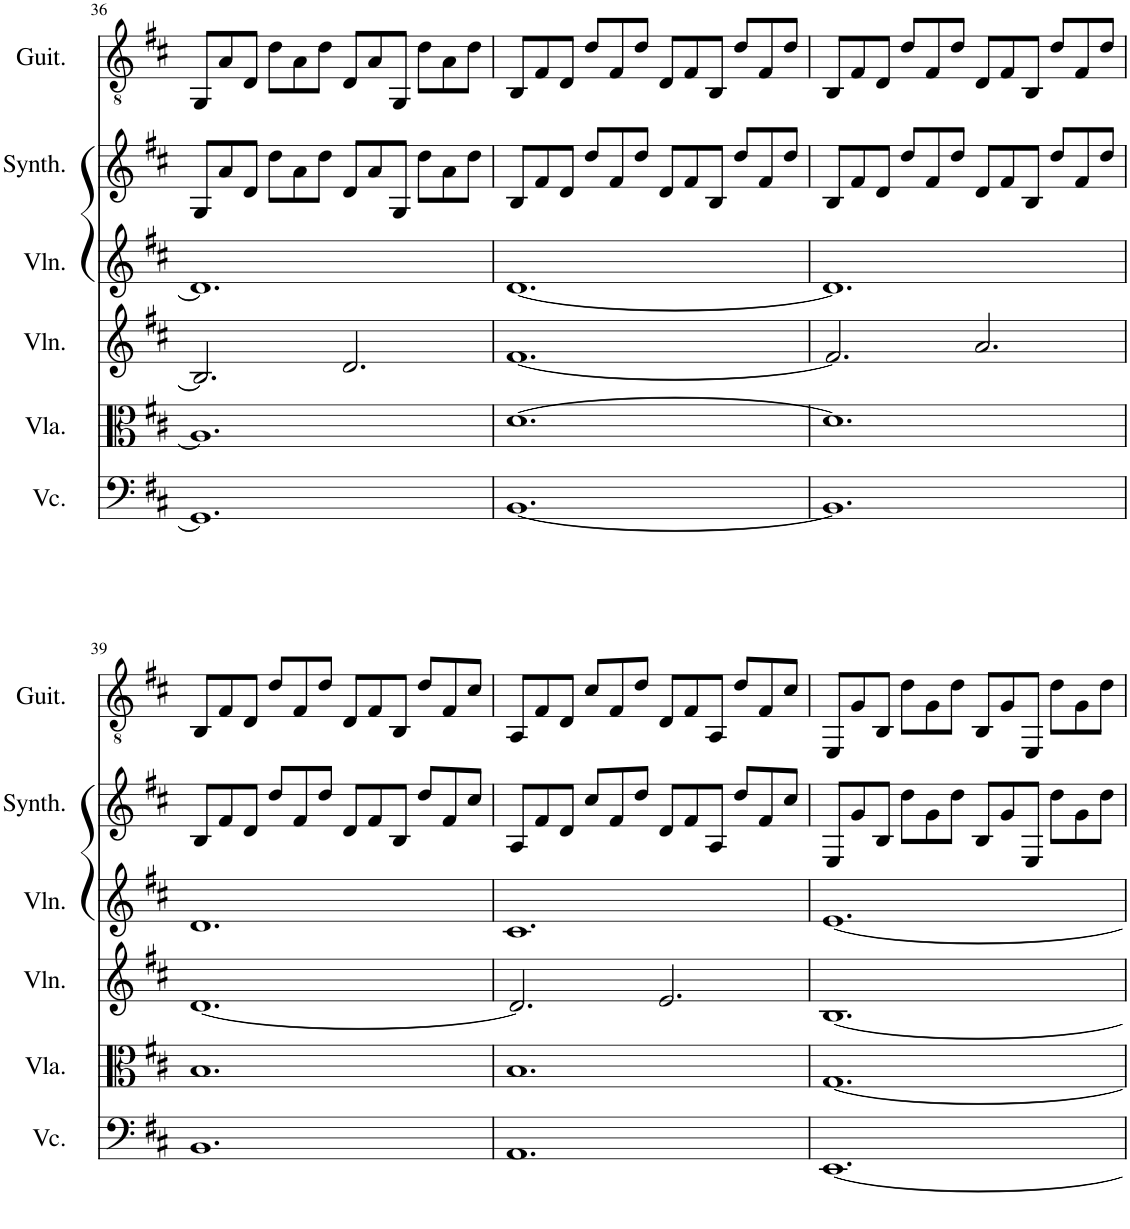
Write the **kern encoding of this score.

**kern	**kern	**kern	**kern	**kern	**kern
*part6	*part5	*part4	*part3	*part2	*part1
*staff6	*staff5	*staff4	*staff3	*staff2	*staff1
*I"Violoncello	*I"Viola	*I"Violin	*I"Violin	*I"Bowed Synthesizer	*I"Acoustic Guitar
*I'Vc.	*I'Vla.	*I'Vln.	*I'Vln.	*I'Synth.	*I'Guit.
!!LO:PB:g=z
*clefF4	*clefC3	*clefG2	*clefG2	*clefG2	*clefGv2
*k[f#c#]	*k[f#c#]	*k[f#c#]	*k[f#c#]	*k[f#c#]	*k[f#c#]
*M12/8	*M12/8	*M12/8	*M12/8	*M12/8	*M12/8
=36	=36	=36	=36	=36	=36
1.GG]	1.A]	2.B/]	1.d]	8G/L	8GG/L
.	.	.	.	8a/	8A/
.	.	.	.	8d/J	8D/J
.	.	.	.	8dd\L	8d\L
.	.	.	.	8a\	8A\
.	.	.	.	8dd\J	8d\J
.	.	2.d/	.	8d/L	8D/L
.	.	.	.	8a/	8A/
.	.	.	.	8G/J	8GG/J
.	.	.	.	8dd\L	8d\L
.	.	.	.	8a\	8A\
.	.	.	.	8dd\J	8d\J
=37	=37	=37	=37	=37	=37
[1.BB	[1.d	[1.f#	[1.d	8B/L	8BB/L
.	.	.	.	8f#/	8F#/
.	.	.	.	8d/J	8D/J
.	.	.	.	8dd/L	8d/L
.	.	.	.	8f#/	8F#/
.	.	.	.	8dd/J	8d/J
.	.	.	.	8d/L	8D/L
.	.	.	.	8f#/	8F#/
.	.	.	.	8B/J	8BB/J
.	.	.	.	8dd/L	8d/L
.	.	.	.	8f#/	8F#/
.	.	.	.	8dd/J	8d/J
=38	=38	=38	=38	=38	=38
1.BB]	1.d]	2.f#/]	1.d]	8B/L	8BB/L
.	.	.	.	8f#/	8F#/
.	.	.	.	8d/J	8D/J
.	.	.	.	8dd/L	8d/L
.	.	.	.	8f#/	8F#/
.	.	.	.	8dd/J	8d/J
.	.	2.a/	.	8d/L	8D/L
.	.	.	.	8f#/	8F#/
.	.	.	.	8B/J	8BB/J
.	.	.	.	8dd/L	8d/L
.	.	.	.	8f#/	8F#/
.	.	.	.	8dd/J	8d/J
!!LO:LB:g=z
=39	=39	=39	=39	=39	=39
1.BB	1.B	[1.d	1.d	8B/L	8BB/L
.	.	.	.	8f#/	8F#/
.	.	.	.	8d/J	8D/J
.	.	.	.	8dd/L	8d/L
.	.	.	.	8f#/	8F#/
.	.	.	.	8dd/J	8d/J
.	.	.	.	8d/L	8D/L
.	.	.	.	8f#/	8F#/
.	.	.	.	8B/J	8BB/J
.	.	.	.	8dd/L	8d/L
.	.	.	.	8f#/	8F#/
.	.	.	.	8cc#/J	8c#/J
=40	=40	=40	=40	=40	=40
1.AA	1.B	2.d/]	1.c#	8A/L	8AA/L
.	.	.	.	8f#/	8F#/
.	.	.	.	8d/J	8D/J
.	.	.	.	8cc#/L	8c#/L
.	.	.	.	8f#/	8F#/
.	.	.	.	8dd/J	8d/J
.	.	2.e/	.	8d/L	8D/L
.	.	.	.	8f#/	8F#/
.	.	.	.	8A/J	8AA/J
.	.	.	.	8dd/L	8d/L
.	.	.	.	8f#/	8F#/
.	.	.	.	8cc#/J	8c#/J
=41	=41	=41	=41	=41	=41
[1.EE	[1.G	[1.B	[1.e	8E/L	8EE/L
.	.	.	.	8g/	8G/
.	.	.	.	8B/J	8BB/J
.	.	.	.	8dd\L	8d\L
.	.	.	.	8g\	8G\
.	.	.	.	8dd\J	8d\J
.	.	.	.	8B/L	8BB/L
.	.	.	.	8g/	8G/
.	.	.	.	8E/J	8EE/J
.	.	.	.	8dd\L	8d\L
.	.	.	.	8g\	8G\
.	.	.	.	8dd\J	8d\J
=	=	=	=	=	=
*-	*-	*-	*-	*-	*-
